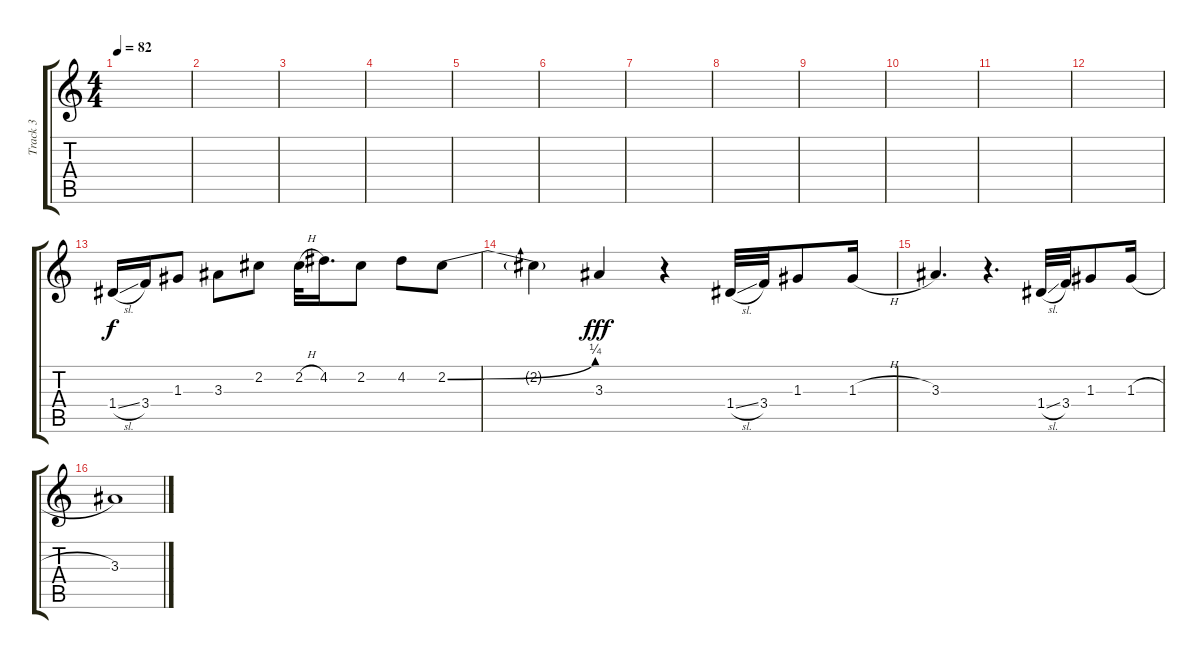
\track ("Track 3" "Track 3") {instrument electricguitarjazz}
\staff {score tabs}
\tuning (E4 B3 G3 D3 A2 E2) {hide}
\ts (4 4)
\tempo 82
\clef g2
\ks c
|
|
|
|
|
|
|
|
|
|
|
|
1.4{sl}.16 3.4.16 1.3.8 3.3.8 2.2.8 2.2{h}.32 4.2.16{d} 2.2.8 4.2.8 2.2{be (bend 0 0 60 1)}.8 |
2.2{t}.4{dy f} 3.3.4{dy fff} r.4 1.4{sl}.32 3.4.32 1.3.8 1.3{h}.16 |
3.3.4{d} r.4{d} 1.4{sl}.32 3.4.32 1.3.8 1.3{h}.16 |
3.3.1
